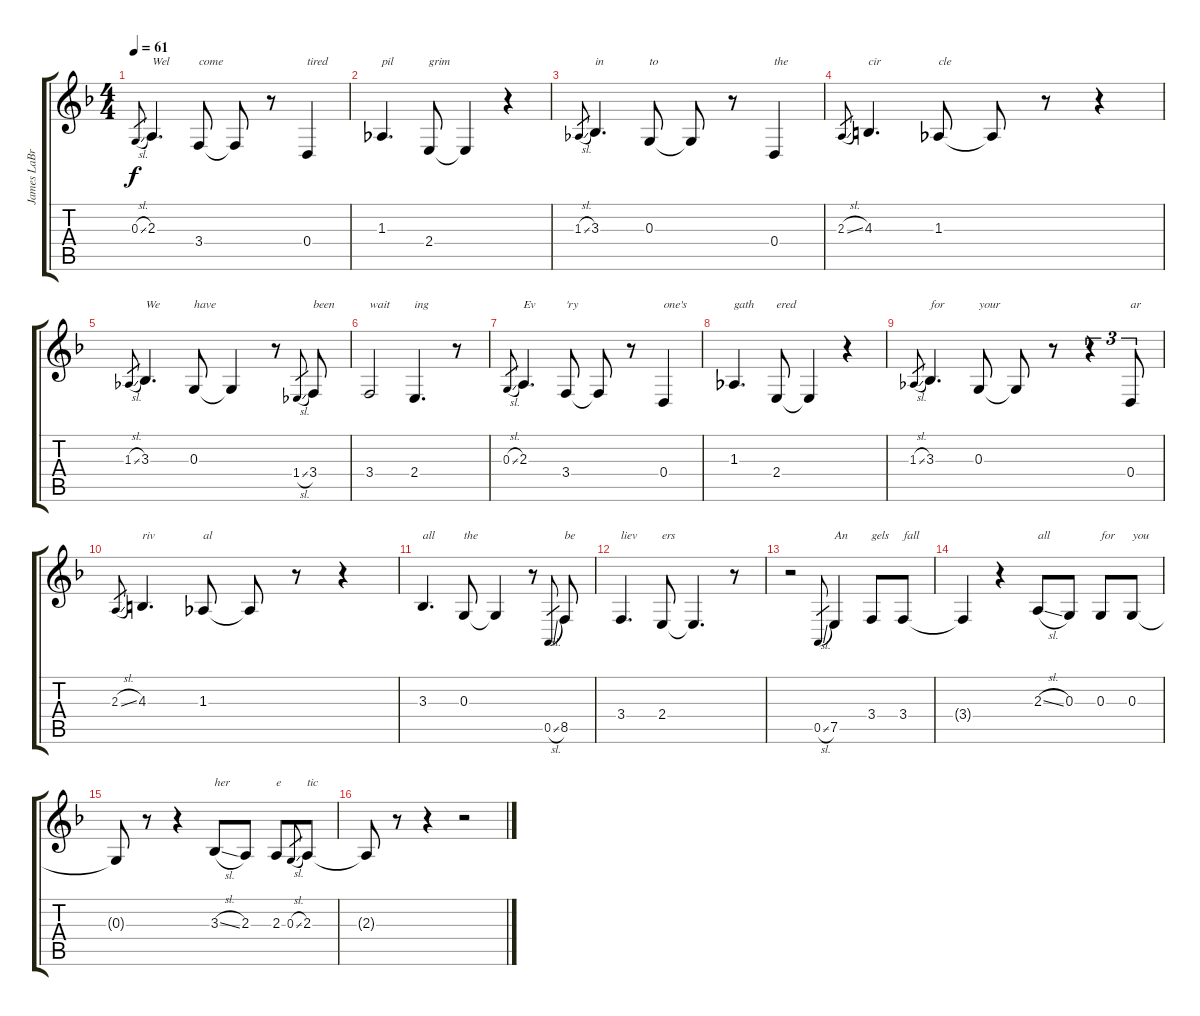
\track ("James LaBrie - Vocals" "James LaBr") {instrument bassoon}
\staff {score tabs}
\tuning (E4 B3 G3 D3 A2 D2) {hide}
\ts (4 4)
\tempo 61
\clef g2
\ks dminor
0.3{sl}.8{gr dy f} 2.3.4{d txt "Wel"} 3.4.8{txt "come"} 3.4{t}.8 r.8 0.4.4{txt "tired"} |
1.3.4{d txt "pil"} 2.4.8{txt "grim"} 2.4{t}.4 r.4 |
1.3{sl}.8{gr} 3.3.4{d txt "in"} 0.3.8{txt "to"} 0.3{t}.8 r.8 0.4.4{txt "the"} |
2.3{sl}.8{gr} 4.3.4{d txt "cir"} 1.3.8{txt "cle"} 1.3{t}.8 r.8 r.4 |
1.3{sl}.8{gr} 3.3.4{d txt "We"} 0.3.8{txt "have"} 0.3{t}.4 r.8 1.4{sl}.8{gr} 3.4.8{txt "been"} |
3.4.2{txt "wait"} 2.4.4{d txt "ing"} r.8 |
0.3{sl}.8{gr} 2.3.4{d txt "Ev"} 3.4.8{txt "'ry"} 3.4{t}.8 r.8 0.4.4{txt "one's"} |
1.3.4{d txt "gath"} 2.4.8{txt "ered"} 2.4{t}.4 r.4 |
1.3{sl}.8{gr} 3.3.4{d txt "for"} 0.3.8{txt "your"} 0.3{t}.8 r.8 r.4{tu (3 2)} 0.4.8{tu (3 2) txt "ar"} |
2.3{sl}.8{gr} 4.3.4{d txt "riv"} 1.3.8{txt "al"} 1.3{t}.8 r.8 r.4 |
3.3.4{d txt "all"} 0.3.8{txt "the"} 0.3{t}.4 r.8 0.5{sl}.8{gr} 8.5.8{txt "be"} |
3.4.4{d txt "liev"} 2.4.8{txt "ers"} 2.4{t}.4{d} r.8 |
r.2 0.5{sl}.8{gr} 7.5.4{txt "An"} 3.4.8{txt "gels"} 3.4.8{txt "fall"} |
3.4{t}.4 r.4 2.3{sl}.8{txt "all"} 0.3.8 0.3.8{txt "for"} 0.3.8{txt "you"} |
0.3{t}.8 r.8 r.4 3.3{sl}.8{txt "her"} 2.3.8 2.3.8{txt "e"} 0.3{sl}.8{gr} 2.3.8{txt "tic"} |
2.3{t}.8 r.8 r.4 r.2
